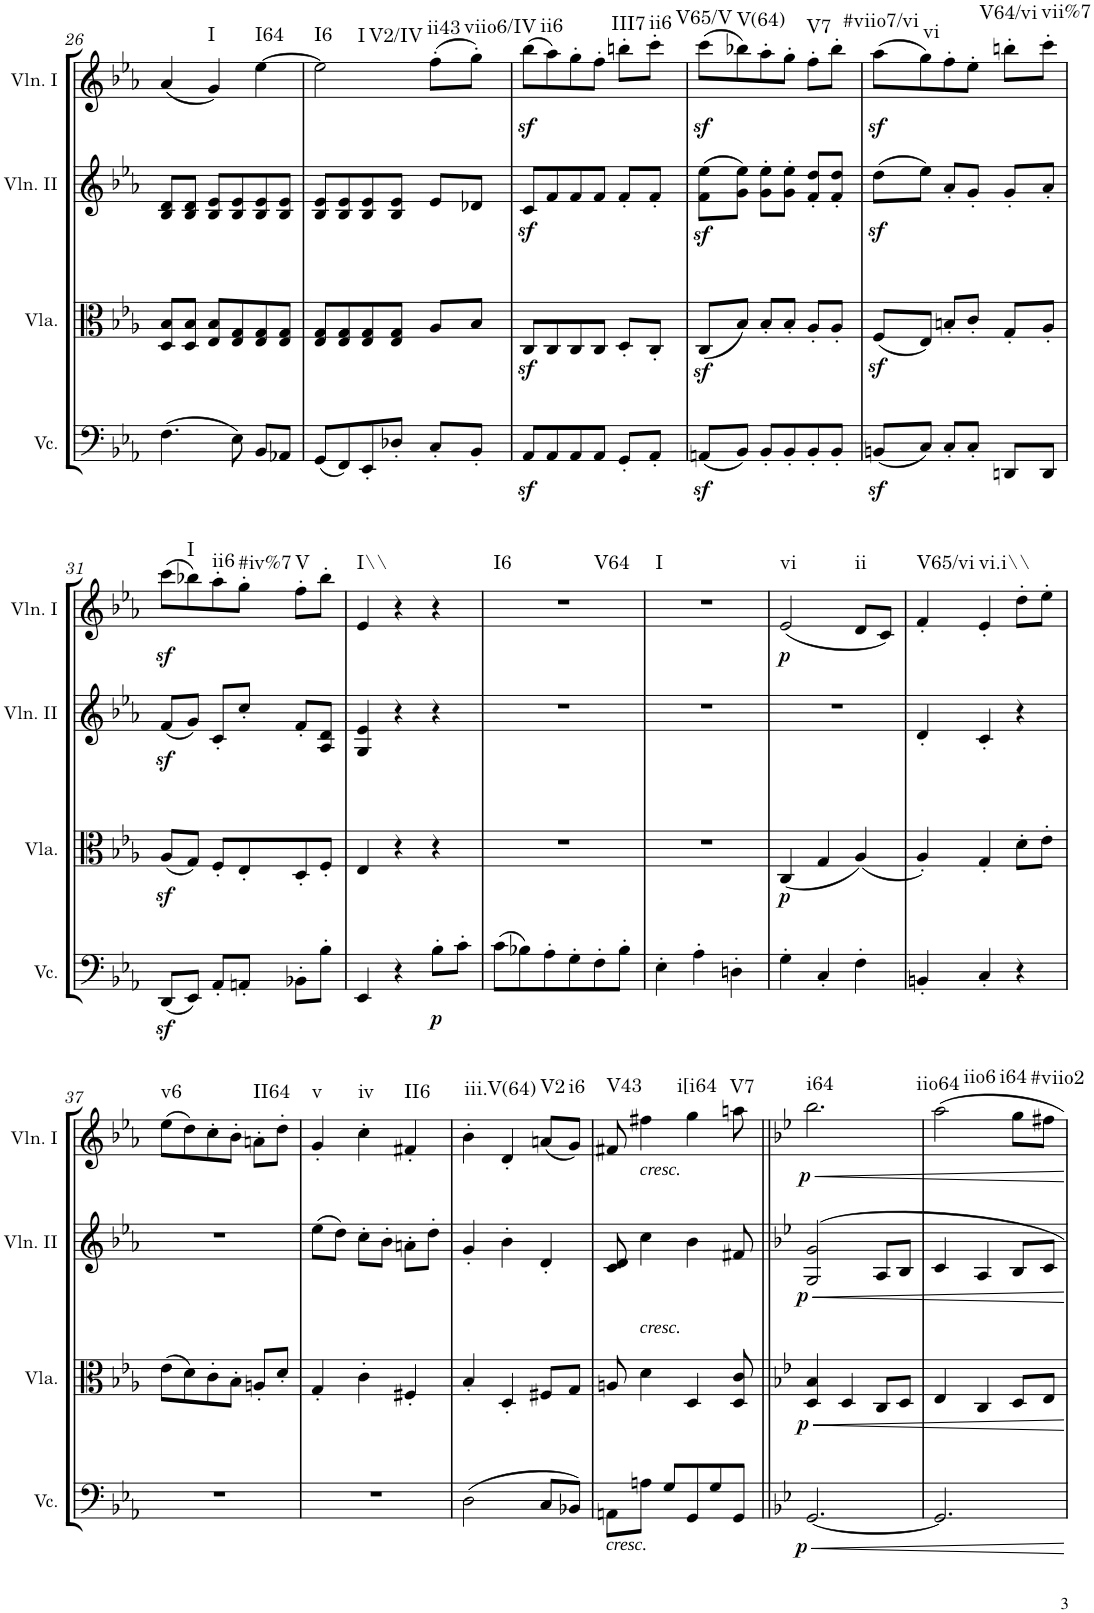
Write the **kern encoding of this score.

**kern	**dynam	**kern	**dynam	**kern	**dynam	**kern	**dynam	**harte
*part4	*part4	*part3	*part3	*part2	*part2	*part1	*part1	*part1
*staff4	*staff4	*staff3	*staff3	*staff2	*staff2	*staff1	*staff1	*
*I"Violoncello	*	*I"Viola	*	*I"Violin II	*	*I"Violin I	*	*
*I'Vc.	*	*I'Vla.	*	*I'Vln. II	*	*I'Vln. I	*	*
!!LO:PB:g=z
*clefF4	*	*clefC3	*	*clefG2	*	*clefG2	*	*
*k[b-e-a-]	*	*k[b-e-a-]	*	*k[b-e-a-]	*	*k[b-e-a-]	*	*
*E-:	*	*E-:	*	*E-:	*	*E-:	*	*
*M3/4	*	*M3/4	*	*M3/4	*	*M3/4	*	*
=26	=26	=26	=26	=26	=26	=26	=26	=26
(4.F\	.	8D/ 8B-/L	.	8B-/ 8d/L	.	(4a-/	.	.
.	.	8D/ 8B-/J	.	8B-/ 8d/J	.	.	.	.
!	!	!	!	!	!	!	!	!LO:H:kt=I
.	.	8E-/ 8B-/L	.	8B-/ 8e-/L	.	4g/)	.	N
8E-\)	.	8E-/ 8G/	.	8B-/ 8e-/	.	.	.	.
!	!	!	!	!	!	!	!	!LO:H:kt=I64
8BB-/L	.	8E-/ 8G/	.	8B-/ 8e-/	.	[4ee-\	.	N
8AA-X/J	.	8E-/ 8G/J	.	8B-/ 8e-/J	.	.	.	.
=27	=27	=27	=27	=27	=27	=27	=27	=27
!	!	!	!	!	!	!	!	!LO:H:n=1:kt=I6
!	!	!	!	!	!	!	!	!LO:H:n=2:kt=I
!	!	!	!	!	!	!	!	!LO:H:n=3:kt=V2/IV
(8GG/L	.	8E-/ 8G/L	.	8B-/ 8e-/L	.	2ee-\]	.	N N N
8FF/)	.	8E-/ 8G/	.	8B-/ 8e-/	.	.	.	.
8EE-'/	.	8E-/ 8G/	.	8B-/ 8e-/	.	.	.	.
8D-X'/J	.	8E-/ 8G/J	.	8B-/ 8e-/J	.	.	.	.
!	!	!	!	!	!	!	!	!LO:H:kt=ii43
8C'/L	.	8A-/L	.	8e-/L	.	(8ff'\L	.	N
!	!	!	!	!	!	!	!	!LO:H:kt=viio6/IV
8BB-'/J	.	8B-/J	.	8d-X/J	.	8gg'\J)	.	N
=28	=28	=28	=28	=28	=28	=28	=28	=28
!	!	!	!	!	!	!	!LO:DY:b	!LO:H:kt=ii6
8AA-z</L	.	8Cz</L	.	8cz</L	.	(8bb-\L	sf	N
8AA-/	.	8C/	.	8f/	.	8aa-\)	.	.
8AA-/	.	8C/	.	8f/	.	8gg'\	.	.
8AA-/J	.	8C/J	.	8f/J	.	8ff'\J	.	.
!	!	!	!	!	!	!	!	!LO:H:kt=III7
8GG'/L	.	8D'/L	.	8f'/L	.	8bbn'\L	.	N
!	!	!	!	!	!	!	!	!LO:H:kt=ii6
8AA-'/J	.	8C'/J	.	8f'/J	.	8ccc'\J	.	N
=29	=29	=29	=29	=29	=29	=29	=29	=29
!	!	!	!	!	!	!	!LO:DY:b	!LO:H:kt=V65/V
(8AAnz</L	.	(8Cz</L	.	(8f\z< 8ee-\z<L	.	(8ccc\L	sf	N
!	!	!	!	!	!	!	!	!LO:H:kt=V(64)
8BB-/J)	.	8B-/J)	.	8g\ 8ee-\J)	.	8bb-X\)	.	N
8BB-'/L	.	8B-'/L	.	8g\' 8ee-\'L	.	8aa-'\	.	.
8BB-'/	.	8B-'/J	.	8g\' 8ee-\'J	.	8gg'\J	.	.
!	!	!	!	!	!	!	!	!LO:H:kt=V7
8BB-'/	.	8A-'/L	.	8f/' 8dd/'L	.	8ff'\L	.	N
8BB-'/J	.	8A-'/J	.	8f/' 8dd/'J	.	8bb-'\J	.	.
=30	=30	=30	=30	=30	=30	=30	=30	=30
!	!	!	!	!	!	!	!LO:DY:b	!LO:H:kt=#viio7/vi
(8BBnz</L	.	(8Fz</L	.	(8ddz<\L	.	(8aa-\L	sf	N
!	!	!	!	!	!	!	!	!LO:H:kt=vi
8C/J)	.	8E-/J)	.	8ee-\J)	.	8gg\)	.	N
8C'/L	.	8Bn'/L	.	8a-'/L	.	8ff'\	.	.
8C'/J	.	8c'/J	.	8g'/J	.	8ee-'\J	.	.
!	!	!	!	!	!	!	!	!LO:H:kt=V64/vi
8DDn/L	.	8G'/L	.	8g'/L	.	8bbn'\L	.	N
!	!	!	!	!	!	!	!	!LO:H:kt=vii%7
8DD/J	.	8A-'/J	.	8a-'/J	.	8ccc'\J	.	N
!!LO:LB:g=z
=31	=31	=31	=31	=31	=31	=31	=31	=31
(8DDz</L	.	(8A-z</L	.	(8fz</L	.	(8cccz<\L	.	.
!	!	!	!	!	!	!	!	!LO:H:kt=I
8EE-/J)	.	8G/J)	.	8g/J)	.	8bb-X\)	.	N
!	!	!	!	!	!	!	!	!LO:H:kt=ii6
8AA-'/L	.	8F'/L	.	8c'/L	.	8aa-'\	.	N
!	!	!	!	!	!	!	!	!LO:H:kt=#iv%7
8AAn'/J	.	8E-'/	.	8cc'/J	.	8gg'\J	.	N
!	!	!	!	!	!	!	!	!LO:H:kt=V
8BB-X'\L	.	8D'/	.	8f'/L	.	8ff'\L	.	N
8B-'\J	.	8F'/J	.	8A-/ 8d/J	.	8bb-'\J	.	.
=32	=32	=32	=32	=32	=32	=32	=32	=32
!	!	!	!	!	!	!	!	!LO:H:kt=I\\
4EE-/	.	4E-/	.	4G/ 4e-/	.	4e-/	.	N
4r	.	4r	.	4r	.	4r	.	.
!	!LO:DY:b	!	!	!	!	!	!	!
8B-'\L	p	4r	.	4r	.	4r	.	.
8c'\J	.	.	.	.	.	.	.	.
=33	=33	=33	=33	=33	=33	=33	=33	=33
!	!	!	!	!	!	!	!	!LO:H:n=1:kt=I6
!	!	!	!	!	!	!	!	!LO:H:n=2:kt=V64
(8c\L	.	2.r	.	2.r	.	2.r	.	N N
8B-X\)	.	.	.	.	.	.	.	.
8A-'\	.	.	.	.	.	.	.	.
8G'\	.	.	.	.	.	.	.	.
8F'\	.	.	.	.	.	.	.	.
8B-'\J	.	.	.	.	.	.	.	.
=34	=34	=34	=34	=34	=34	=34	=34	=34
!	!	!	!	!	!	!	!	!LO:H:kt=I
4E-'\	.	2.r	.	2.r	.	2.r	.	N
4A-'\	.	.	.	.	.	.	.	.
4Dn'\	.	.	.	.	.	.	.	.
=35	=35	=35	=35	=35	=35	=35	=35	=35
!	!	!	!LO:DY:b	!	!	!	!LO:DY:b	!LO:H:kt=vi
4G'\	.	(4C/	p	2.r	.	(2e-/	p	N
4C'/	.	4G/	.	.	.	.	.	.
!	!	!	!	!	!	!	!	!LO:H:kt=ii
4F'\	.	(4A-/)	.	.	.	8d/L	.	N
.	.	.	.	.	.	8c/J)	.	.
=36	=36	=36	=36	=36	=36	=36	=36	=36
!	!	!	!	!	!	!	!	!LO:H:kt=V65/vi
4BBn'/	.	4A-'/)	.	4d'/	.	4f'/	.	N
!	!	!	!	!	!	!	!	!LO:H:kt=vi.i\\
4C'/	.	4G'/	.	4c'/	.	4e-'/	.	N
4r	.	8d'\L	.	4r	.	8dd'\L	.	.
.	.	8e-'\J	.	.	.	8ee-'\J	.	.
!!LO:LB:g=z
=37	=37	=37	=37	=37	=37	=37	=37	=37
!	!	!	!	!	!	!	!	!LO:H:kt=v6
2.r	.	(8e-\L	.	2.r	.	(8ee-\L	.	N
.	.	8d\)	.	.	.	8dd\)	.	.
.	.	8c'\	.	.	.	8cc'\	.	.
.	.	8B-'\J	.	.	.	8b-'\J	.	.
!	!	!	!	!	!	!	!	!LO:H:kt=II64
.	.	8An'/L	.	.	.	8an'\L	.	N
.	.	8d'/J	.	.	.	8dd'\J	.	.
=38	=38	=38	=38	=38	=38	=38	=38	=38
!	!	!	!	!	!	!	!	!LO:H:kt=v
2.r	.	4G'/	.	(8ee-\L	.	4g'/	.	N
.	.	.	.	8dd\J)	.	.	.	.
!	!	!	!	!	!	!	!	!LO:H:kt=iv
.	.	4c'\	.	8cc'\L	.	4cc'\	.	N
.	.	.	.	8b-'\J	.	.	.	.
!	!	!	!	!	!	!	!	!LO:H:kt=II6
.	.	4F#X'/	.	8an'\L	.	4f#X'/	.	N
.	.	.	.	8dd'\J	.	.	.	.
=39	=39	=39	=39	=39	=39	=39	=39	=39
!	!	!	!	!	!	!	!	!LO:H:kt=iii.V(64)
(2D\	.	4B-'/	.	4g'/	.	4b-'\	.	N
.	.	4D'/	.	4b-'\	.	4d'/	.	.
!	!	!	!	!	!	!	!	!LO:H:kt=V2
8C/L	.	8F#X/L	.	4d'/	.	(8an/L	.	N
!	!	!	!	!	!	!	!	!LO:H:kt=i6
8BB-X/J)	.	8G/J	.	.	.	8g/J)	.	N
=40	=40	=40	=40	=40	=40	=40	=40	=40
!LO:TX:b:i:t=cresc.	!	!	!	!	!	!	!	!LO:H:kt=V43
8AAn\L	.	8An/	.	8c/ 8d/	.	8f#X/	.	N
!	!	!	!	!	!	!LO:TX:b:i:t=cresc.	!	!
!	!	!LO:TX:a:i:t=cresc.	!	!	!	!	!	!
8An\J	.	4d\	.	4cc\	.	4ff#X\	.	.
8G/L	.	.	.	.	.	.	.	.
!	!	!	!	!	!	!	!	!LO:H:kt=i[i64
8GG/	.	4D/	.	4b-\	.	4gg\	.	N
8G/	.	.	.	.	.	.	.	.
!	!	!	!	!	!	!	!	!LO:H:kt=V7
8GG/J	.	8D/ 8c/	.	8f#X/	.	8aan\	.	N
=41||	=41||	=41||	=41||	=41||	=41||	=41||	=41||	=41||
*k[b-e-]	*	*k[b-e-]	*	*k[b-e-]	*	*k[b-e-]	*	*
*g:	*	*g:	*	*g:	*	*g:	*	*
!	!LO:DY:b	!	!LO:DY:b	!	!LO:DY:b	!	!LO:DY:b	!LO:H:kt=i64
[2.GG/	p	4D/ 4B-/	p	2G/ 2g/	p	2.bb-\	p	N
.	.	4D/	.	.	.	.	.	.
.	.	8C/L	.	8A/L	.	.	.	.
.	.	8D/J	.	8B-/J	.	.	.	.
=42	=42	=42	=42	=42	=42	=42	=42	=42
!	!	!	!	!	!	!	!	!LO:H:n=1:kt=iio64
!	!	!	!	!	!	!	!	!LO:H:n=2:kt=iio6
2.GG/]	.	4E-/	.	4c/	.	2aa\	.	N N
.	.	4C/	.	4A/	.	.	.	.
!	!	!	!	!	!	!	!	!LO:H:kt=i64
.	.	8D/L	.	8B-/L	.	8gg\L	.	N
!	!	!	!	!	!	!	!	!LO:H:kt=#viio2
.	.	8E-/J	.	8c/J	.	8ff#X\J	.	N
=	=	=	=	=	=	=	=	=
*-	*-	*-	*-	*-	*-	*-	*-	*-
